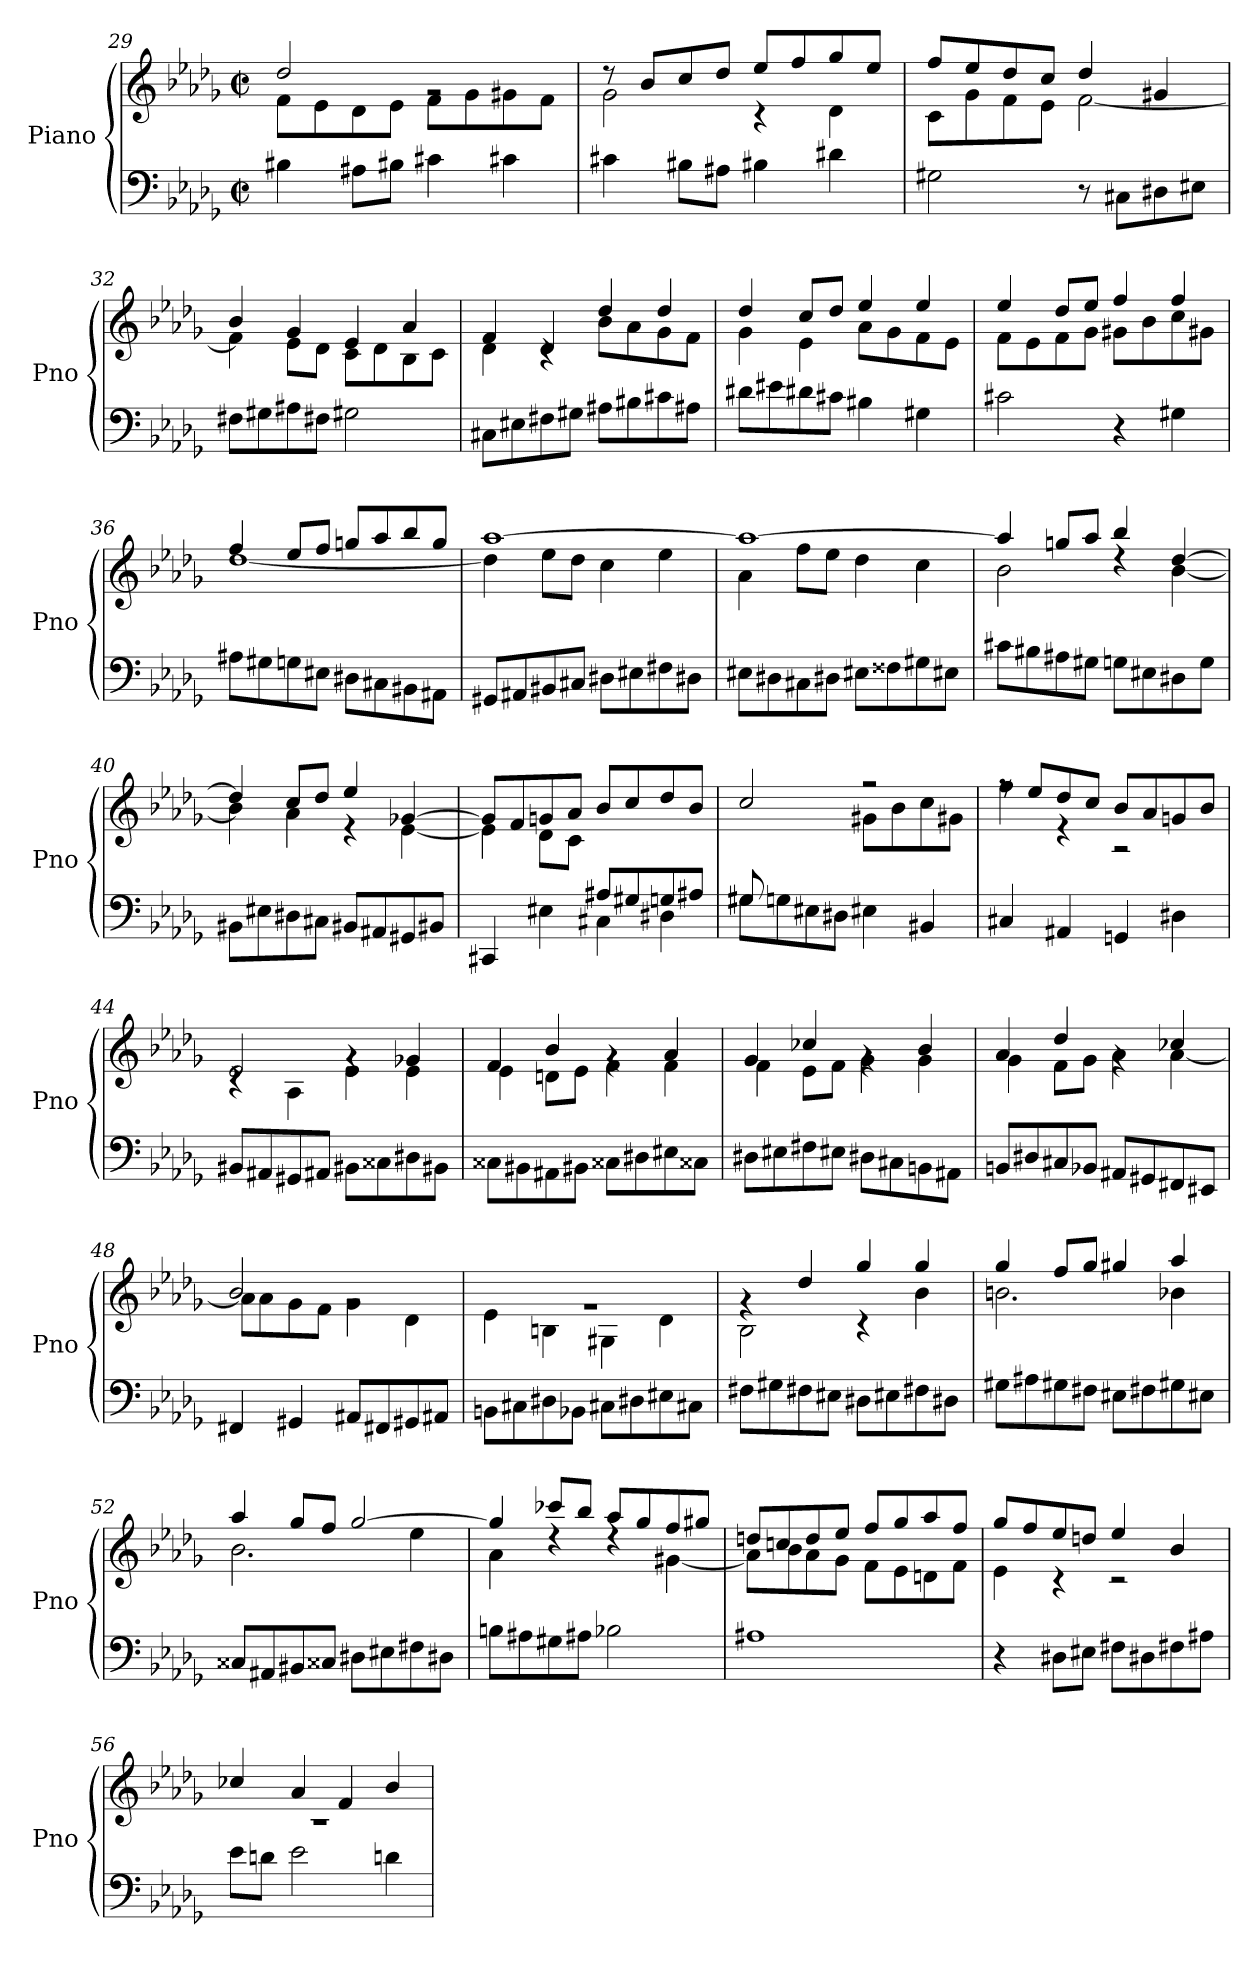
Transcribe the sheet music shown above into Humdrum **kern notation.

**kern	**kern
*part1	*part1
*staff2	*staff1
*I"Piano	*
*I'Pno	*
*clefF4	*clefG2
*k[b-e-a-d-g-]	*k[b-e-a-d-g-]
*M2/2	*M2/2
*met(c|)	*met(c|)
=29	=29
*	*^
4B#Xi\	2dd-/	8f\L
.	.	8e-\
8A#Xi\L	.	8d-\
8B#Xi\J	.	8e-\J
4c#Xi\	2rg	8f\L
.	.	8g-\
4c#Xi\	.	8g#Xi\
.	.	8f\J
=30	=30	=30
4c#Xi\	8r	2g-\
.	8b-/L	.
8B#Xi\L	8cc/	.
8A#Xi\J	8dd-/J	.
4B#Xi\	8ee-/L	4r
.	8ff/	.
4d#Xi\	8gg-/	4d-\
.	8ee-/J	.
!!LO:LB:g=z	!!
=31	=31	=31
2G#Xi\	8ff/L	8c\L
.	8ee-/	8g-\
.	8dd-/	8f\
.	8cc/J	8e-\J
8r	4dd-/	[2f\
8C#Xi\L	.	.
8D#Xi\	4g#Xi/	.
8E#Xi\J	.	.
=32	=32	=32
8F#Xi\L	4b-/	4f\]
8G#Xi\	.	.
8A#Xi\	4g-/	8e-\L
8F#Xi\J	.	8d-\J
2G#Xi\	4e-/	8c\L
.	.	8d-\
.	4a-/	8B-\
.	.	8c\J
=33	=33	=33
8C#Xi\L	4f/	4d-\
8E#Xi\	.	.
8F#Xi\	4d-/	4rc
8G#Xi\J	.	.
8A#Xi\L	4dd-/	8b-\L
8B#Xi\	.	8a-\
8c#Xi\	4dd-/	8g-\
8A#Xi\J	.	8f\J
=34	=34	=34
8d#Xi\L	4dd-/	4g-\
8e#Xi\	.	.
8d#Xi\	8cc/L	4e-\
8c#Xi\J	8dd-/J	.
4B#Xi\	4ee-/	8a-\L
.	.	8g-\
4G#Xi\	4ee-/	8f\
.	.	8e-\J
=35	=35	=35
2c#Xi\	4ee-/	8f\L
.	.	8e-\
.	8dd-/L	8f\
.	8ee-/J	8g-\J
4r	4ff/	8g#Xi\L
.	.	8b-\
4G#Xi\	4ff/	8cc\
.	.	8g#Xi\J
!!LO:LB:g=z	!!
=36	=36	=36
8A#Xi\L	4ff/	[1dd-
8G#Xi\	.	.
8Gn\	8ee-/L	.
8E#Xi\J	8ff/J	.
8D#Xi\L	8ggn/L	.
8C#Xi\	8aa-/	.
8BB#Xi\	8bb-/	.
8AA#Xi\J	8gg/J	.
=37	=37	=37
8GG#Xi/L	[1aa-	4dd-\]
8AA#Xi/	.	.
8BB#Xi/	.	8ee-\L
8C#Xi/J	.	8dd-\J
8D#Xi\L	.	4cc\
8E#Xi\	.	.
8F#Xi\	.	4ee-\
8D#Xi\J	.	.
=38	=38	=38
8E#Xi\L	1aa-_	4a-\
8D#Xi\	.	.
8C#Xi\	.	8ff\L
8D#Xi\J	.	8ee-\J
8E#Xi\L	.	4dd-\
8F##Xi\	.	.
8G#Xi\	.	4cc\
8E#Xi\J	.	.
=39	=39	=39
8c#Xi\L	4aa-/]	2b-\
8B#Xi\	.	.
8A#Xi\	8ggn/L	.
8G#Xi\J	8aa-/J	.
8Gn\L	4bb-/	4rdd
8E#Xi\	.	.
8D#Xi\	[4dd-/	[4b-\
8G\J	.	.
=40	=40	=40
8BB#Xi\L	4dd-/]	4b-\]
8E#Xi\	.	.
8D#Xi\	8cc/L	4a-\
8C#Xi\J	8dd-/J	.
8BB#Xi/L	4ee-/	4r
8AA#Xi/	.	.
8GG#Xi/	[4g-X/	[4e-\
8BB#Xi/J	.	.
!!LO:LB:g=z
=41	=41	=41
*^	*	*^
*	*^	*	*	*
2ryy	4CC#Xi/	2ryy	8g-/L]	4e-\]	2ryy
.	.	.	8f/	.	.
.	4E#Xi\	.	8gn/	8d-\L	.
.	.	.	8a-/J	8c\J	.
2ryy	8A#Xi/L	4C#Xi\	8b-/L	2ryy	2ryy
.	8G#Xi/	.	8cc/	.	.
.	8Gn/	4D#Xi\	8dd-/	.	.
.	8A#Xi/J	.	8b-/J	.	.
*	*v	*v	*	*	*
*	*	*	*v	*v
=42	=42	=42	=42
8G#Xi/L	8G#Xi\L	2cc/	8ryy
2..ryy	8Gn\	.	8e-\
.	8E#Xi\	.	8f\
.	8D#Xi\J	.	8gn\J
.	4E#Xi\	2r	8g#Xi\L
.	.	.	8b-\
.	4BB#Xi/	.	8cc\
.	.	.	8g#Xi\J
*v	*v	*	*
=43	=43	=43
4C#Xi/	8rff	4ff\
.	8ee-/L	.
4AA#Xi/	8dd-/	4r
.	8cc/J	.
4GGn/	8b-/L	2r
.	8a-/	.
4D#Xi\	8gn/	.
.	8b-/J	.
=44	=44	=44
8BB#Xi/L	2e-/	4rc
8AA#Xi/	.	.
8GG#Xi/	.	4A-\
8AA#Xi/J	.	.
8BB#Xi\L	4rg	4e-\
8C##Xi\	.	.
8D#Xi\	4g-X/	4e-\
8BB#Xi\J	.	.
=45	=45	=45
8C##Xi\L	4f/	4e-\
8BB#Xi\	.	.
8AA#Xi\	4b-/	8dn\L
8BB#Xi\J	.	8e-\J
8C##Xi\L	4rg	4f\
8D#Xi\	.	.
8E#Xi\	4a-/	4f\
8C##Xi\J	.	.
!!LO:LB:g=z	!!
=46	=46	=46
8D#Xi\L	4g-/	4f\
8E#Xi\	.	.
8F#Xi\	4cc-X/	8e-\L
8E#Xi\J	.	8f\J
8D#Xi\L	4rg	4g-\
8C#Xi\	.	.
8BBni\	4b-/	4g-\
8AA#Xi\J	.	.
=47	=47	=47
8BBni/L	4a-/	4g-\
8D#Xi/	.	.
8C#Xi/	4dd-/	8f\L
8BB-i/J	.	8g-\J
8AA#Xi/L	4rg	4a-\
8GG#Xi/	.	.
8FF#Xi/	4cc-X/	[4a-\
8EE#Xi/J	.	.
=48	=48	=48
4FF#Xi/	2b-/	8a-\L]
.	.	8a-\
4GG#Xi/	.	8g-\
.	.	8f\J
8AA#Xi/L	2rg	4g-\
8FF#Xi/	.	.
8GG#Xi/	.	4d-\
8AA#Xi/J	.	.
=49	=49	=49
8BBni\L	1rg	4e-\
8C#Xi\	.	.
8D#Xi\	.	4Bni\
8BB-i\J	.	.
8C#Xi\L	.	4G#Xi\
8D#Xi\	.	.
8E#Xi\	.	4d-\
8C#Xi\J	.	.
=50	=50	=50
8F#Xi\L	4rg	2B-\
8G#Xi\	.	.
8F#Xi\	4dd-/	.
8E#Xi\J	.	.
8D#Xi\L	4gg-/	4r
8E#Xi\	.	.
8F#Xi\	4gg-/	4b-\
8D#Xi\J	.	.
!!LO:LB:g=z	!!
=51	=51	=51
8G#Xi\L	4gg-/	2.bni\
8A#Xi\	.	.
8G#Xi\	8ff/L	.
8F#Xi\J	8gg-/J	.
8E#Xi\L	4gg#Xi/	.
8F#Xi\	.	.
8G#Xi\	4aa-/	4b-i\
8E#Xi\J	.	.
=52	=52	=52
8C##Xi/L	4aa-/	2.b-\
8AA#Xi/	.	.
8BB#Xi/	8gg-/L	.
8C##Xi/J	8ff/J	.
8D#Xi\L	[2gg-/	.
8E#Xi\	.	.
8F#Xi\	.	4ee-\
8D#Xi\J	.	.
=53	=53	=53
8Bni\L	4gg-/]	4a-\
8A#Xi\	.	.
8G#Xi\	8ccc-X/L	4rdd
8A#Xi\J	8bb-/J	.
2B-i\	8aa-/L	4rdd
.	8gg-/	.
.	8ff/	[4g#Xi\
.	8gg#Xi/J	.
=54	=54	=54
1A#Xi	8ddn/L	8a-\L]
.	8ccn/	8b-\
.	8dd/	8a-\
.	8ee-/J	8g-\J
.	8ff/L	8f\L
.	8gg-/	8e-\
.	8aa-/	8dn\
.	8ff/J	8f\J
=55	=55	=55
4r	8gg-/L	4e-\
.	8ff/	.
8D#Xi\L	8ee-/	4r
8E#Xi\J	8ddn/J	.
8F#Xi\L	4ee-/	2r
8D#Xi\	.	.
8F#Xi\	4b-/	.
8A#Xi\J	.	.
!!LO:PB:g=z	!!
=56	=56	=56
8e-\L	4cc-X/	1r
8dn\J	.	.
2e-\	4a-/	.
.	4f/	.
4dn\	4b-/	.
*	*v	*v
=	=
*-	*-
